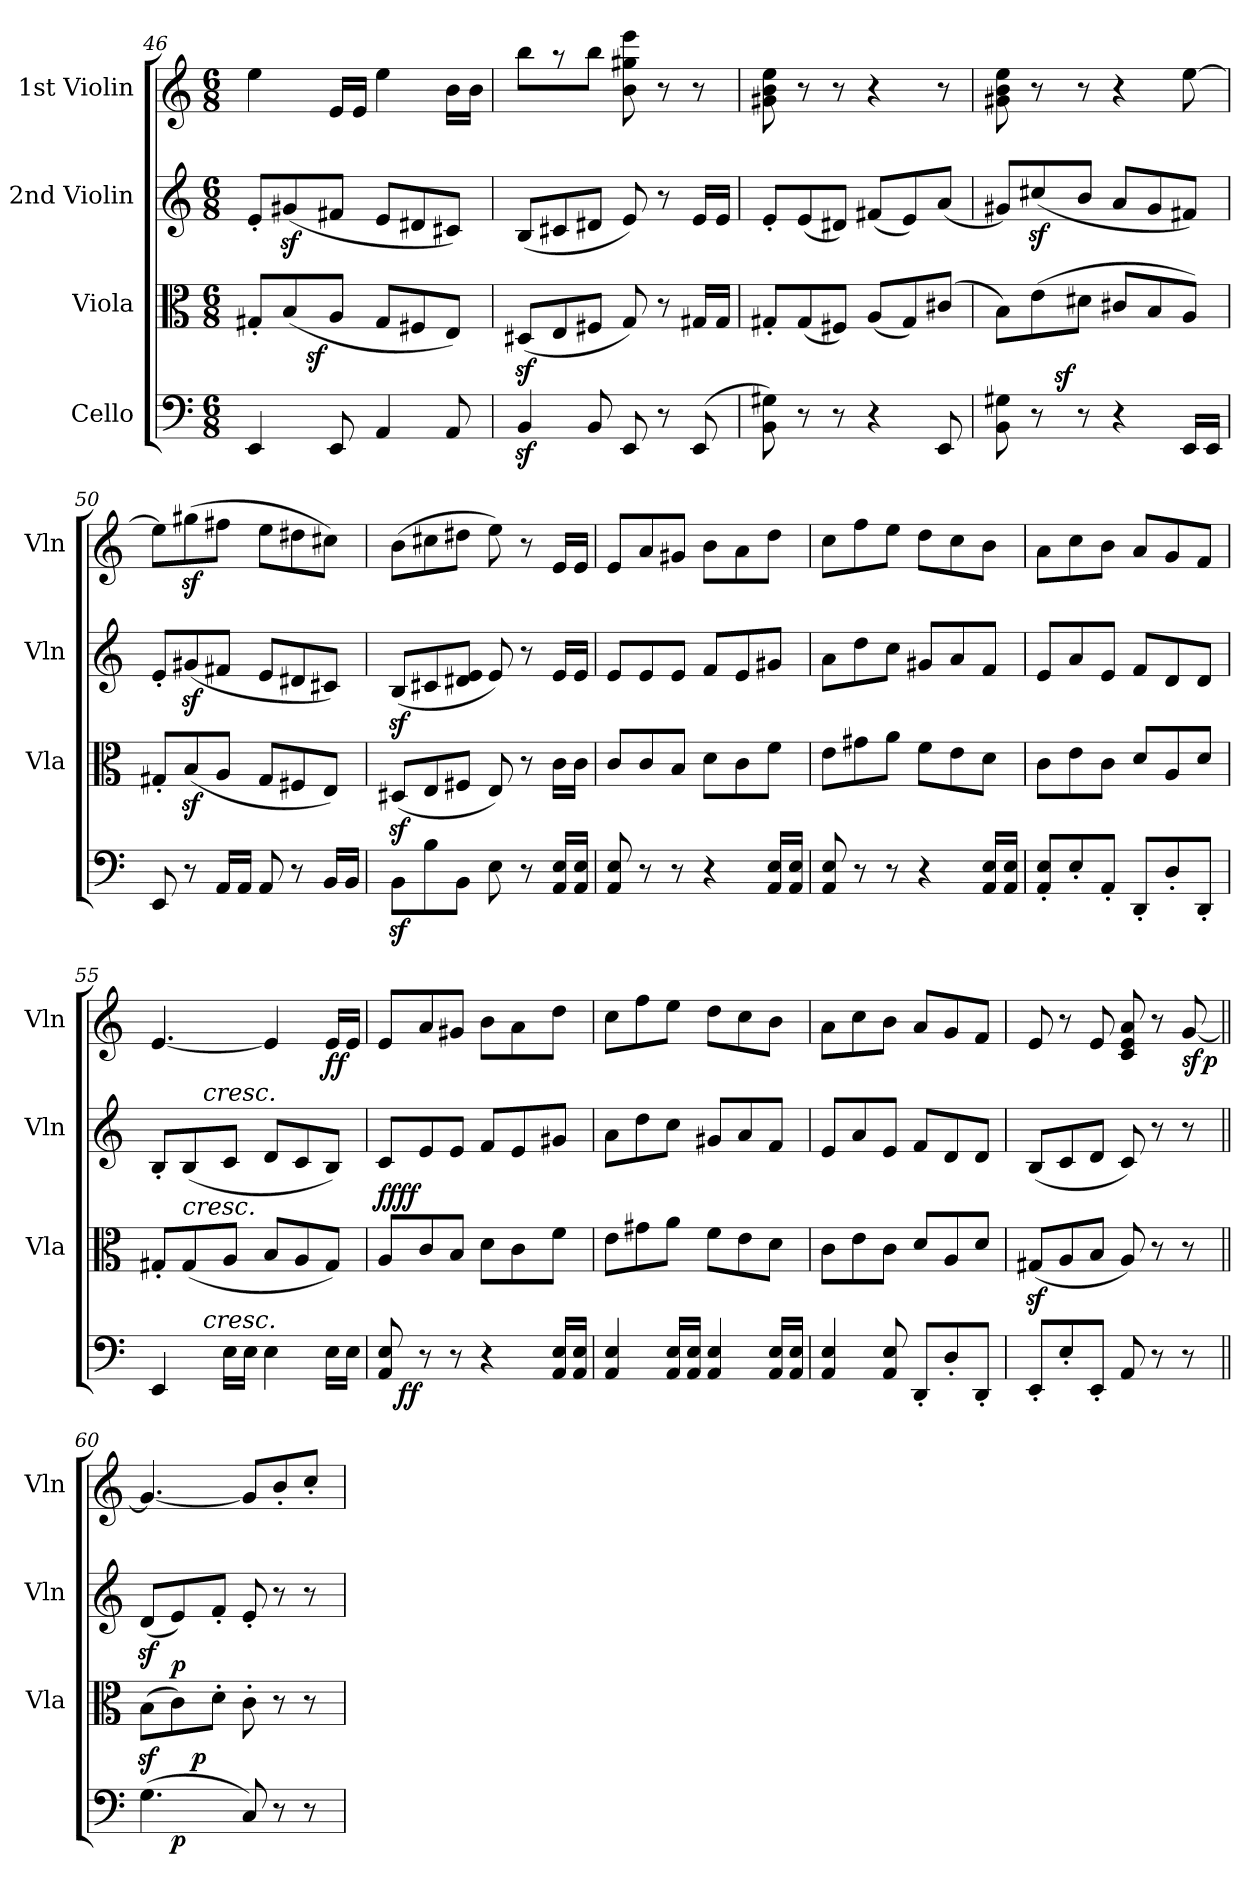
**kern	**dynam	**kern	**dynam	**kern	**dynam	**kern	**dynam
*part4	*part4	*part3	*part3	*part2	*part2	*part1	*part1
*staff4	*staff4	*staff3	*staff3	*staff2	*staff2	*staff1	*staff1
*I"Cello	*	*I"Viola	*	*I"2nd Violin	*	*I"1st Violin	*
*	*	*I'Vla	*	*I'Vln	*	*I'Vln	*
*clefF4	*	*clefC3	*	*clefG2	*	*clefG2	*
*k[]	*	*k[]	*	*k[]	*	*k[]	*
*C:	*	*C:	*	*C:	*	*C:	*
*M6/8	*	*M6/8	*	*M6/8	*	*M6/8	*
=46	=46	=46	=46	=46	=46	=46	=46
*	*	*^	*	*	*	*	*
4EE/	.	8G#X'</L	8.ryy	.	8e'</L	.	4ee\	.
.	.	(8B/	.	.	(8g#Xz</	.	.	.
!	!	!	!	!LO:DY:b	!	!	!	!
.	.	.	2ryy	sf	.	.	.	.
8EE/	.	8A/J	.	.	8f#X/J	.	16e/LL	.
.	.	.	.	.	.	.	16e/JJ	.
4AA/	.	8G#/L	.	.	8e/L	.	4ee\	.
.	.	8F#X/	.	.	8d#X/	.	.	.
8AA/	.	8E/J)	.	.	8c#X/J)	.	16b\LL	.
.	.	.	16ryy	.	.	.	16b\JJ	.
*	*	*v	*v	*	*	*	*	*
=47	=47	=47	=47	=47	=47	=47	=47
4BBz>/	.	(8D#Xz>/L	.	(8B/L	.	8bb\L	.
.	.	8E/	.	8c#X/	.	8r	.
8BB/	.	8F#X/J	.	8d#X/J	.	8bb\J	.
8EE/	.	8G/)	.	8e/)	.	8b\ 8gg#X\ 8eee\	.
8r	.	8r	.	8r	.	8r	.
(8EE/	.	16G#X/LL	.	16e/LL	.	8r	.
.	.	16G#/JJ	.	16e/JJ	.	.	.
=48	=48	=48	=48	=48	=48	=48	=48
8BB\ 8G#X\)	.	8G#X'</L	.	8e'</L	.	8g#X\ 8b\ 8ee\	.
8r	.	(8G#/	.	(8e/	.	8r	.
8r	.	8F#X/J)	.	8d#X/J)	.	8r	.
4r	.	(8A/L	.	(8f#X/L	.	4r	.
.	.	8G#/)	.	8e/)	.	.	.
8EE/	.	(8c#X/J	.	(8a/J	.	8r	.
=49	=49	=49	=49	=49	=49	=49	=49
*^	*	*	*	*	*	*	*
8BB\ 8G#X\	8.ryy	.	8B\L)	.	8g#X/L)	.	8g#X\ 8b\ 8ee\	.
8r	.	.	(8e\	.	(8cc#Xz</	.	8r	.
!	!	!LO:DY:a	!	!	!	!	!	!
.	2ryy	sf	.	.	.	.	.	.
8r	.	.	8d#X\J	.	8b/J	.	8r	.
4r	.	.	8c#X/L	.	8a/L	.	4r	.
.	.	.	8B/	.	8g#/	.	.	.
16EE/LL	.	.	8A/J)	.	8f#X/J)	.	[8ee\	.
16EE/JJ	16ryy	.	.	.	.	.	.	.
*v	*v	*	*	*	*	*	*	*
=50	=50	=50	=50	=50	=50	=50	=50
8EE/	.	8G#X'</L	.	8e'</L	.	8ee\L]	.
8r	.	(8Bz</	.	(8g#Xz</	.	(8gg#Xz<\	.
16AA/LL	.	8A/J	.	8f#X/J	.	8ff#X\J	.
16AA/JJ	.	.	.	.	.	.	.
8AA/	.	8G#/L	.	8e/L	.	8ee\L	.
8r	.	8F#X/	.	8d#X/	.	8dd#X\	.
16BB/LL	.	8E/J)	.	8c#X/J)	.	8cc#X\J)	.
16BB/JJ	.	.	.	.	.	.	.
=51	=51	=51	=51	=51	=51	=51	=51
8BBz>\L	.	(8D#Xz>/L	.	(8Bz>/L	.	(8b\L	.
8B\	.	8E/	.	8c#X/	.	8cc#X\	.
8BB\J	.	8F#X/J	.	8d#X/ 8e/J	.	8dd#X\J	.
8E\	.	8E/)	.	8e/)	.	8ee\)	.
8r	.	8r	.	8r	.	8r	.
16AA/ 16E/LL	.	16c\LL	.	16e/LL	.	16e/LL	.
16AA/ 16E/JJ	.	16c\JJ	.	16e/JJ	.	16e/JJ	.
!!LO:LB:g=z
=52	=52	=52	=52	=52	=52	=52	=52
8AA/ 8E/	.	8c/L	.	8e/L	.	8e/L	.
8r	.	8c/	.	8e/	.	8a/	.
8r	.	8B/J	.	8e/J	.	8g#X/J	.
4r	.	8d\L	.	8f/L	.	8b\L	.
.	.	8c\	.	8e/	.	8a\	.
16AA/ 16E/LL	.	8f\J	.	8g#X/J	.	8dd\J	.
16AA/ 16E/JJ	.	.	.	.	.	.	.
=53	=53	=53	=53	=53	=53	=53	=53
8AA/ 8E/	.	8e\L	.	8a\L	.	8cc\L	.
8r	.	8g#X\	.	8dd\	.	8ff\	.
8r	.	8a\J	.	8cc\J	.	8ee\J	.
4r	.	8f\L	.	8g#X/L	.	8dd\L	.
.	.	8e\	.	8a/	.	8cc\	.
16AA/ 16E/LL	.	8d\J	.	8f/J	.	8b\J	.
16AA/ 16E/JJ	.	.	.	.	.	.	.
=54	=54	=54	=54	=54	=54	=54	=54
8AA/'< 8E/'<L	.	8c\L	.	8e/L	.	8a\L	.
8E'</	.	8e\	.	8a/	.	8cc\	.
8AA'</J	.	8c\J	.	8e/J	.	8b\J	.
8DD'</L	.	8d/L	.	8f/L	.	8a/L	.
8D'</	.	8A/	.	8d/	.	8g/	.
8DD'</J	.	8d/J	.	8d/J	.	8f/J	.
=55	=55	=55	=55	=55	=55	=55	=55
*^	*	*	*	*^	*	*	*
4EE/	8.ryy	.	8G#X'</L	.	8B'</L	8.ryy	.	[4.e/	.
!	!	!	!LO:TX:a:i:t=cresc.	!	!	!	!	!	!
.	.	.	(8G#/	.	(8B/	.	.	.	.
!	!	!	!	!	!	!LO:TX:a:i:t=cresc.	!	!	!
!	!LO:TX:a:i:t=cresc.	!	!	!	!	!	!	!	!
.	2ryy	.	.	.	.	2ryy	.	.	.
16E\LL	.	.	8A/J	.	8c/J	.	.	.	.
16E\JJ	.	.	.	.	.	.	.	.	.
4E\	.	.	8B/L	.	8d/L	.	.	4e/]	.
.	.	.	8A/	.	8c/	.	.	.	.
!	!	!	!	!	!	!	!	!	!LO:DY:b
16E\LL	.	.	8G#/J)	.	8B/J)	.	.	16e/LL	ff
16E\JJ	16ryy	.	.	.	.	16ryy	.	16e/JJ	.
=56	=56	=56	=56	=56	=56	=56	=56	=56	=56
!	!	!	!	!LO:DY:a	!	!	!	!	!
!	!	!	!	!LO:DY:n=1:b	!	!	!	!	!
*	*	*	*	*	*v	*v	*	*	*
8AA/ 8E/	16ryy	.	8A/L	ff ff	8c/L	.	8e/L	.
!	!	!LO:DY:b	!	!	!	!	!	!
.	2ryy	ff	.	.	.	.	.	.
8r	.	.	8c/	.	8e/	.	8a/	.
8r	.	.	8B/J	.	8e/J	.	8g#X/J	.
4r	.	.	8d\L	.	8f/L	.	8b\L	.
.	.	.	8c\	.	8e/	.	8a\	.
.	8.ryy	.	.	.	.	.	.	.
16AA/ 16E/LL	.	.	8f\J	.	8g#X/J	.	8dd\J	.
16AA/ 16E/JJ	.	.	.	.	.	.	.	.
*v	*v	*	*	*	*	*	*	*
=57	=57	=57	=57	=57	=57	=57	=57
4AA/ 4E/	.	8e\L	.	8a\L	.	8cc\L	.
.	.	8g#X\	.	8dd\	.	8ff\	.
16AA/ 16E/LL	.	8a\J	.	8cc\J	.	8ee\J	.
16AA/ 16E/JJ	.	.	.	.	.	.	.
4AA/ 4E/	.	8f\L	.	8g#X/L	.	8dd\L	.
.	.	8e\	.	8a/	.	8cc\	.
16AA/ 16E/LL	.	8d\J	.	8f/J	.	8b\J	.
16AA/ 16E/JJ	.	.	.	.	.	.	.
=58	=58	=58	=58	=58	=58	=58	=58
4AA/ 4E/	.	8c\L	.	8e/L	.	8a\L	.
.	.	8e\	.	8a/	.	8cc\	.
8AA/ 8E/	.	8c\J	.	8e/J	.	8b\J	.
8DD'</L	.	8d/L	.	8f/L	.	8a/L	.
8D'</	.	8A/	.	8d/	.	8g/	.
8DD'</J	.	8d/J	.	8d/J	.	8f/J	.
=59	=59	=59	=59	=59	=59	=59	=59
*	*	*	*	*^	*	*	*
8EE'</L	.	(8G#Xz</L	.	(8B/L	2ryy	.	8e/	.
8E'</	.	8A/	.	8c/	.	.	8r	.
8EE'</J	.	8B/J	.	8d/J	.	.	8e/	.
8AA/	.	8A/)	.	8c/)	.	.	8c/ 8e/ 8a/	.
8r	.	8r	.	8r	8.ryy	.	8r	.
!	!	!	!	!	!	!LO:DY:a	!	!
8r	.	8r	.	8r	.	sf	[8g/	.
!	!	!	!	!	!	!LO:DY:a	!	!
.	.	.	.	.	16ryy	p	.	.
*	*	*	*	*v	*v	*	*	*
!!LO:LB:g=z
=60||	=60||	=60||	=60||	=60||	=60||	=60||	=60||
*^	*	*	*	*	*	*	*
*	*^	*	*	*	*	*	*	*
(4.Gz>\	8ryy	8.ryy	.	(8B\L	.	(8dz</L	.	4.g/_	.
!	!	!	!LO:DY:b	!	!LO:DY:a	!	!	!	!
.	2ryy	.	p	8c\)	p	8e/)	.	.	.
!	!	!	!LO:DY:a	!	!	!	!	!	!
.	.	2ryy	p	.	.	.	.	.	.
.	.	.	.	8d'>\J	.	8f'</J	.	.	.
8C/)	.	.	.	8c'>\	.	8e'</	.	8g/L]	.
8r	.	.	.	8r	.	8r	.	8b'</	.
8r	8ryy	.	.	8r	.	8r	.	8cc'</J	.
.	.	16ryy	.	.	.	.	.	.	.
*v	*v	*v	*	*	*	*	*	*	*
=	=	=	=	=	=	=	=
*-	*-	*-	*-	*-	*-	*-	*-
